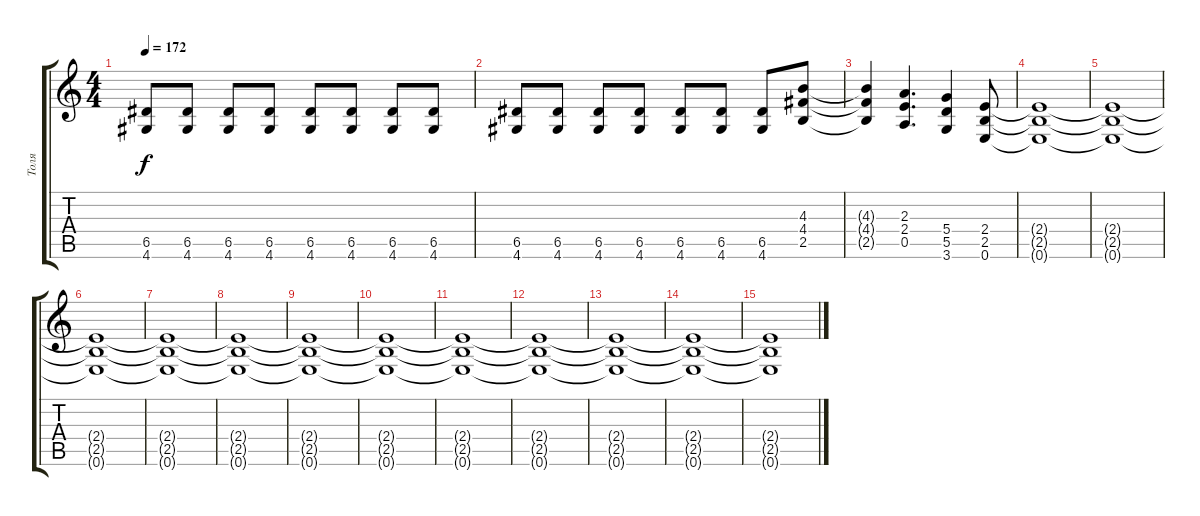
\track ("Толя" "Толя") {instrument distortionguitar}
\staff {score tabs}
\tuning (E4 B3 G3 D3 A2 E2) {hide}
\ts (4 4)
\tempo 172
\clef g2
\ks c
(6.5 4.6).8{dy f} (6.5 4.6).8 (6.5 4.6).8 (6.5 4.6).8 (6.5 4.6).8 (6.5 4.6).8 (6.5 4.6).8 (6.5 4.6).8 |
(6.5 4.6).8 (6.5 4.6).8 (6.5 4.6).8 (6.5 4.6).8 (6.5 4.6).8 (6.5 4.6).8 (6.5 4.6).8 (4.3 4.4 2.5).8 |
(4.3{t} 4.4{t} 2.5{t}).4 (2.3 2.4 0.5).4{d} (5.4 5.5 3.6).4 (2.4 2.5 0.6).8 |
(2.4{t} 2.5{t} 0.6{t}).1 |
(2.4{t} 2.5{t} 0.6{t}).1 |
(2.4{t} 2.5{t} 0.6{t}).1 |
(2.4{t} 2.5{t} 0.6{t}).1 |
(2.4{t} 2.5{t} 0.6{t}).1 |
(2.4{t} 2.5{t} 0.6{t}).1 |
(2.4{t} 2.5{t} 0.6{t}).1 |
(2.4{t} 2.5{t} 0.6{t}).1 |
(2.4{t} 2.5{t} 0.6{t}).1 |
(2.4{t} 2.5{t} 0.6{t}).1 |
(2.4{t} 2.5{t} 0.6{t}).1 |
(2.4{t} 2.5{t} 0.6{t}).1
